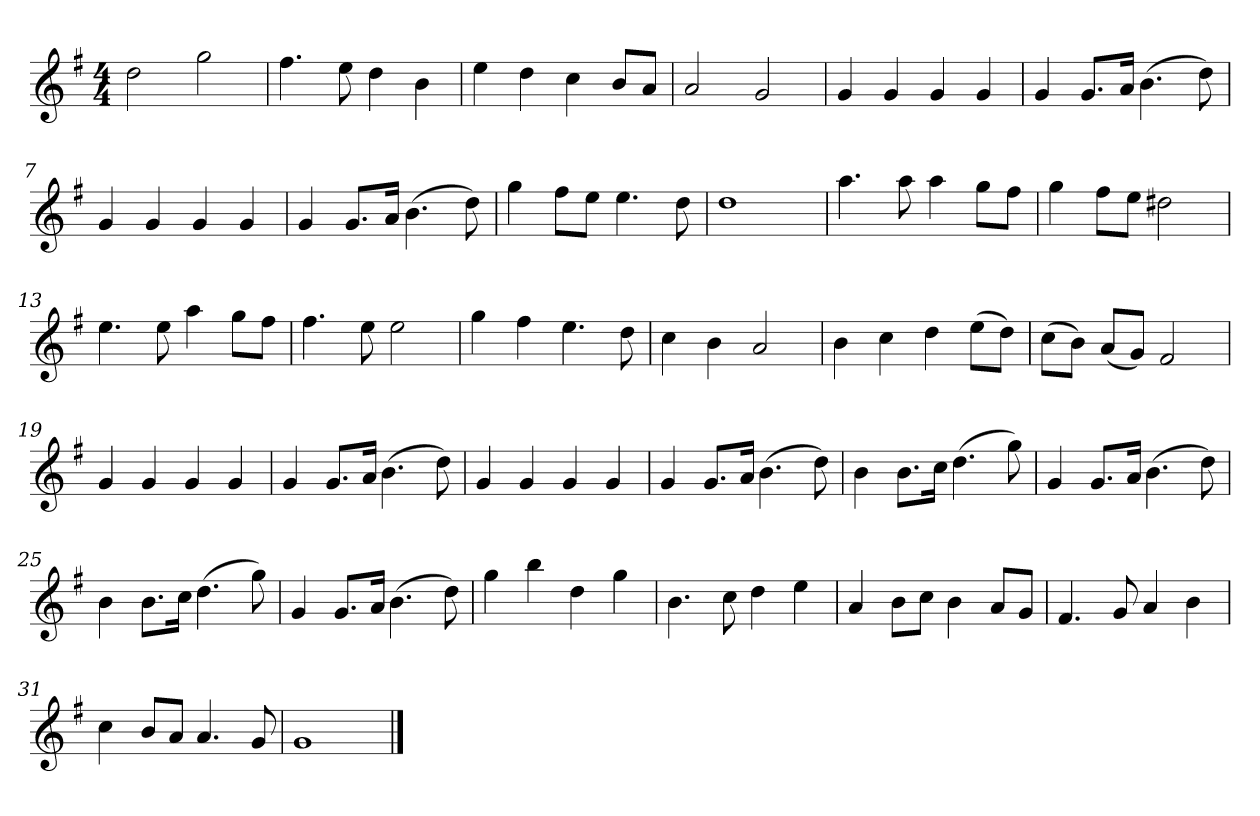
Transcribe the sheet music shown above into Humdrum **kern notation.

**kern
*part1
*staff1
*k[f#]
*M4/4
*MM120
=1
2dd
2gg
=2
4.ff#
8ee
4dd
4b
=3
4ee
4dd
4cc
8bL
8aJ
=4
2a
2g
=5
4g
4g
4g
4g
=6
4g
8.gL
16aJk
(4.b
8dd)
=7
4g
4g
4g
4g
=8
4g
8.gL
16aJk
(4.b
8dd)
=9
4gg
8ff#L
8eeJ
4.ee
8dd
=10
1dd
=11
4.aa
8aa
4aa
8ggL
8ff#J
=12
4gg
8ff#L
8eeJ
2dd#X
=13
4.ee
8ee
4aa
8ggL
8ff#J
=14
4.ff#
8ee
2ee
=15
4gg
4ff#
4.ee
8dd
=16
4cc
4b
2a
=17
4b
4cc
4dd
(8eeL
8ddJ)
=18
(8ccL
8bJ)
(8aL
8gJ)
2f#
=19
4g
4g
4g
4g
=20
4g
8.gL
16aJk
(4.b
8dd)
=21
4g
4g
4g
4g
=22
4g
8.gL
16aJk
(4.b
8dd)
=23
4b
8.bL
16ccJk
(4.dd
8gg)
=24
4g
8.gL
16aJk
(4.b
8dd)
=25
4b
8.bL
16ccJk
(4.dd
8gg)
=26
4g
8.gL
16aJk
(4.b
8dd)
=27
4gg
4bb
4dd
4gg
=28
4.b
8cc
4dd
4ee
=29
4a
8bL
8ccJ
4b
8aL
8gJ
=30
4.f#
8g
4a
4b
=31
4cc
8bL
8aJ
4.a
8g
=32
1g
==
*-
